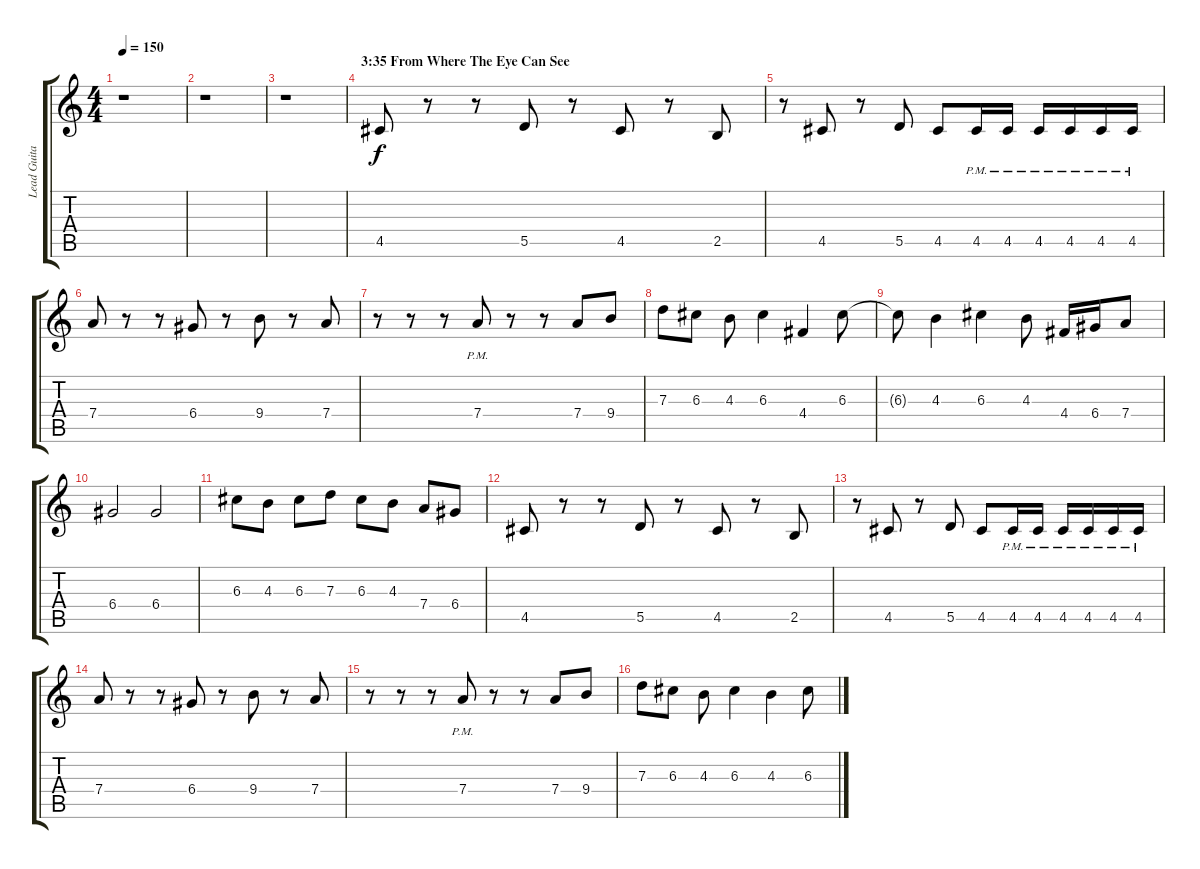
\track ("Lead Guitar 1" "Lead Guita") {instrument distortionguitar}
\staff {score tabs}
\tuning (E4 B3 G3 D3 A2 E2) {hide}
\ts (4 4)
\tempo 150
\clef g2
\ks c
r.1{dy ff} |
r.1 |
r.1 |
\section ("" "3:35 From Where The Eye Can See")
4.5.8{dy f} r.8 r.8 5.5.8 r.8 4.5.8 r.8 2.5.8 |
r.8 4.5.8 r.8 5.5.8 4.5.8 4.5{pm}.16 4.5{pm}.16 4.5{pm}.16 4.5{pm}.16 4.5{pm}.16 4.5{pm}.16 |
7.4.8 r.8 r.8 6.4.8 r.8 9.4.8 r.8 7.4.8 |
r.8 r.8 r.8 7.4{pm}.8 r.8 r.8 7.4.8 9.4.8 |
7.3.8 6.3.8 4.3.8 6.3.4 4.4.4 6.3.8 |
6.3{t}.8 4.3.4 6.3.4 4.3.8 4.4.16 6.4.16 7.4.8 |
6.4.2 6.4.2 |
6.3.8 4.3.8 6.3.8 7.3.8 6.3.8 4.3.8 7.4.8 6.4.8 |
4.5.8 r.8 r.8 5.5.8 r.8 4.5.8 r.8 2.5.8 |
r.8 4.5.8 r.8 5.5.8 4.5.8 4.5{pm}.16 4.5{pm}.16 4.5{pm}.16 4.5{pm}.16 4.5{pm}.16 4.5{pm}.16 |
7.4.8 r.8 r.8 6.4.8 r.8 9.4.8 r.8 7.4.8 |
r.8 r.8 r.8 7.4{pm}.8 r.8 r.8 7.4.8 9.4.8 |
7.3.8 6.3.8 4.3.8 6.3.4 4.3.4 6.3.8
